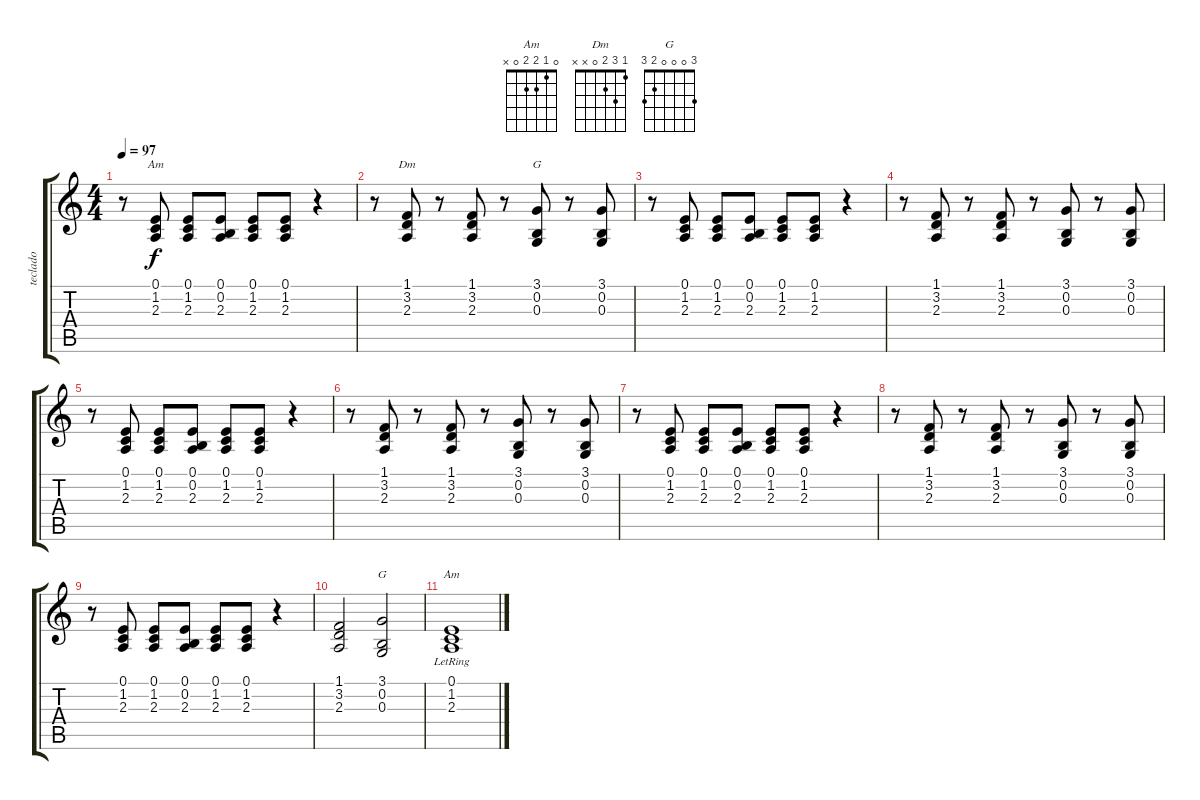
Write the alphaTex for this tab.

\track ("teclado" "teclado") {instrument electricpiano2}
\staff {score tabs}
\tuning (E4 B3 G3 D3 A2 E2) {hide}
\chord ("Am" 0 1 2 x x x)
\chord ("Dm" 1 3 2 0 x x)
\chord ("G" 3 3 0 0 2 3) {barre 3}
\chord ("G" 3 0 0 0 2 3)
\chord ("Am" 0 1 2 2 0 x)
\ts (4 4)
\tempo 97
\clef g2
\ks c
r.8{dy f} (0.1 1.2 2.3).8{ch "Am"} (0.1 1.2 2.3).8 (0.1 0.2 2.3).8 (0.1 1.2 2.3).8 (0.1 1.2 2.3).8 r.4 |
r.8 (1.1 3.2 2.3).8{ch "Dm"} r.8 (1.1 3.2 2.3).8 r.8 (3.1 0.2 0.3).8{ch "G"} r.8 (3.1 0.2 0.3).8 |
r.8 (0.1 1.2 2.3).8 (0.1 1.2 2.3).8 (0.1 0.2 2.3).8 (0.1 1.2 2.3).8 (0.1 1.2 2.3).8 r.4 |
r.8 (1.1 3.2 2.3).8 r.8 (1.1 3.2 2.3).8 r.8 (3.1 0.2 0.3).8 r.8 (3.1 0.2 0.3).8 |
r.8 (0.1 1.2 2.3).8 (0.1 1.2 2.3).8 (0.1 0.2 2.3).8 (0.1 1.2 2.3).8 (0.1 1.2 2.3).8 r.4 |
r.8 (1.1 3.2 2.3).8 r.8 (1.1 3.2 2.3).8 r.8 (3.1 0.2 0.3).8 r.8 (3.1 0.2 0.3).8 |
r.8 (0.1 1.2 2.3).8 (0.1 1.2 2.3).8 (0.1 0.2 2.3).8 (0.1 1.2 2.3).8 (0.1 1.2 2.3).8 r.4 |
r.8 (1.1 3.2 2.3).8 r.8 (1.1 3.2 2.3).8 r.8 (3.1 0.2 0.3).8 r.8 (3.1 0.2 0.3).8 |
r.8 (0.1 1.2 2.3).8 (0.1 1.2 2.3).8 (0.1 0.2 2.3).8 (0.1 1.2 2.3).8 (0.1 1.2 2.3).8 r.4 |
(1.1 3.2 2.3).2 (3.1 0.2 0.3).2{ch "G"} |
(0.1 1.2{lr} 2.3).1{ch "Am"}
